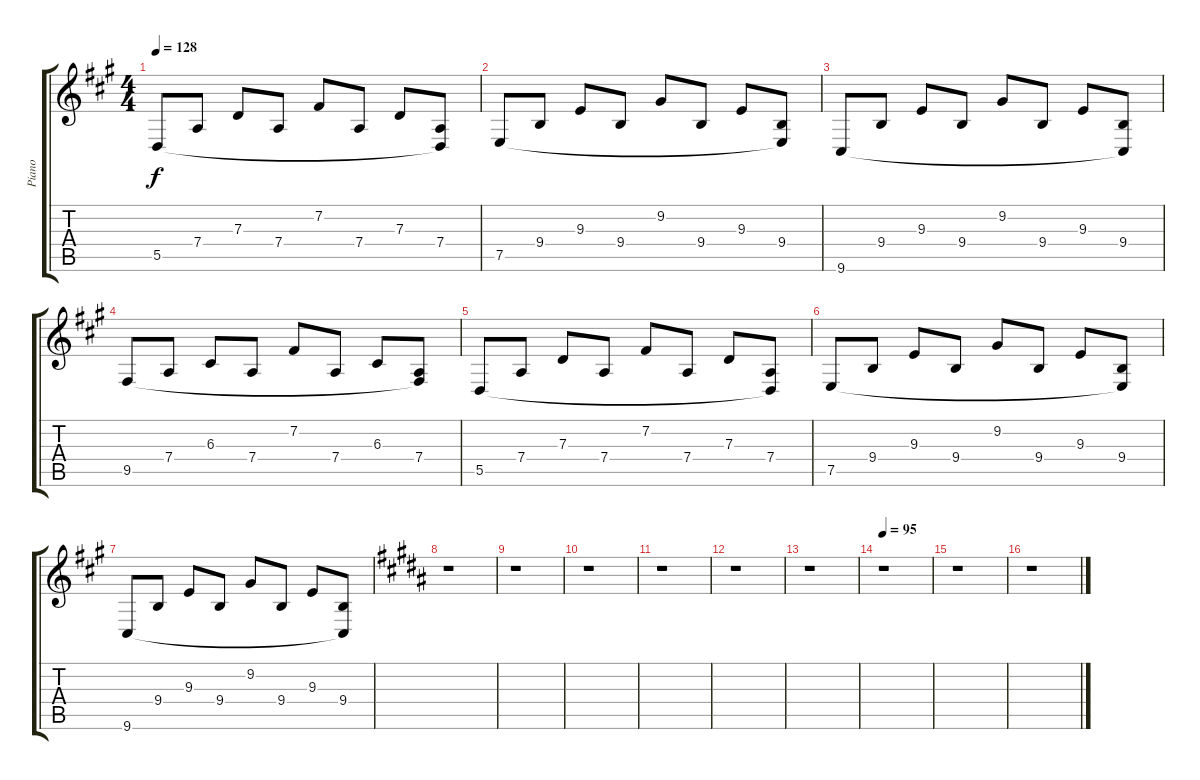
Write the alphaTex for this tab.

\track ("Piano" "Piano") {instrument acousticgrandpiano}
\staff {score tabs}
\tuning (E4 B3 G3 D3 A2 E2) {hide}
\ts (4 4)
\tempo 128
\clef g2
\ks f#minor
5.5.8{dy f} 7.4.8 7.3.8 7.4.8 7.2.8 7.4.8 7.3.8 (7.4 5.5{t}).8 |
7.5.8 9.4.8 9.3.8 9.4.8 9.2.8 9.4.8 9.3.8 (9.4 7.5{t}).8 |
9.6.8 9.4.8 9.3.8 9.4.8 9.2.8 9.4.8 9.3.8 (9.4 9.6{t}).8 |
9.5.8 7.4.8 6.3.8 7.4.8 7.2.8 7.4.8 6.3.8 (7.4 9.5{t}).8 |
5.5.8 7.4.8 7.3.8 7.4.8 7.2.8 7.4.8 7.3.8 (7.4 5.5{t}).8 |
7.5.8 9.4.8 9.3.8 9.4.8 9.2.8 9.4.8 9.3.8 (9.4 7.5{t}).8 |
9.6.8 9.4.8 9.3.8 9.4.8 9.2.8 9.4.8 9.3.8 (9.4 9.6{t}).8 |
\ks g#minor
r.1 |
r.1 |
r.1 |
r.1 |
r.1 |
r.1 |
\tempo 95
r.1 |
r.1 |
r.1
